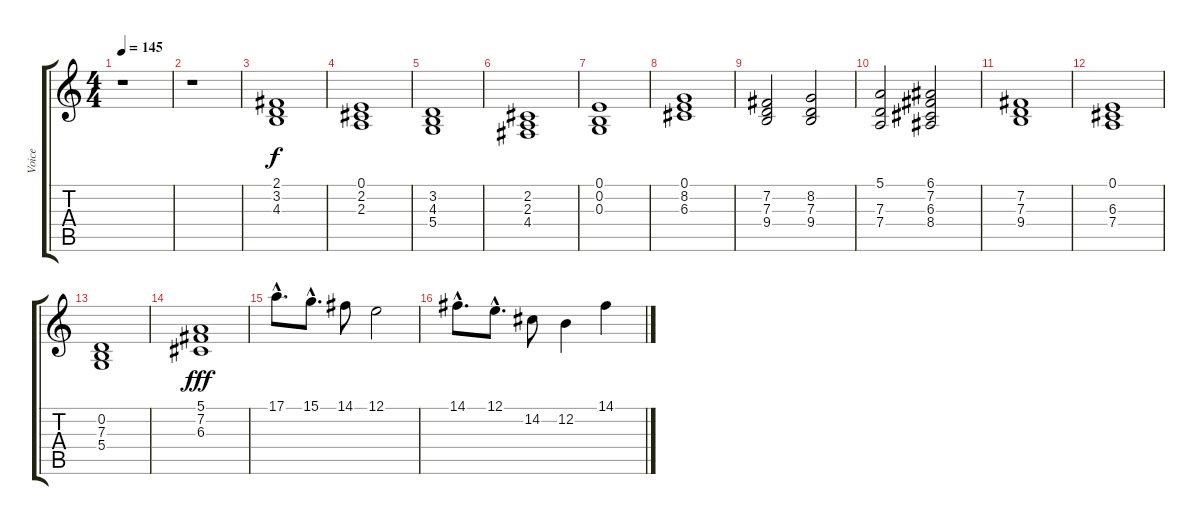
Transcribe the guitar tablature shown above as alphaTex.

\track ("Voice" "Voice") {instrument synthvoice}
\staff {score tabs}
\tuning (E4 B3 G3 D3 A2 E2) {hide}
\ts (4 4)
\tempo 145
\clef g2
\ks c
r.1{dy f instrument synthvoice} |
r.1 |
(2.1 3.2 4.3).1 |
(0.1 2.2 2.3).1 |
(3.2 4.3 5.4).1 |
(2.2 2.3 4.4).1 |
(0.1 0.2 0.3).1 |
(0.1 8.2 6.3).1 |
(7.2 7.3 9.4).2 (8.2 7.3 9.4).2 |
(5.1 7.3 7.4).2 (6.1 7.2 6.3 8.4).2 |
(7.2 7.3 9.4).1 |
(0.1 6.3 7.4).1 |
(0.2 7.3 5.4).1 |
(5.1 7.2 6.3).1{dy fff} |
17.1{hac}.8{d} 15.1{hac}.8{d} 14.1.8 12.1.2 |
14.1{hac}.8{d} 12.1{hac}.8{d} 14.2.8 12.2.4 14.1.4
